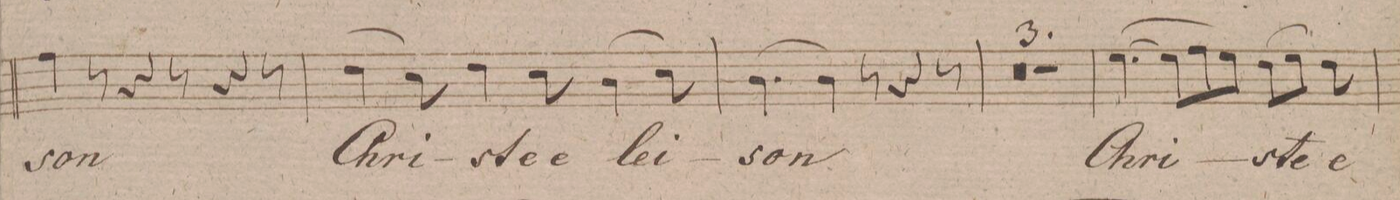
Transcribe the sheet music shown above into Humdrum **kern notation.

**kern	**dynam	**text
*I"Tenore.	*	*
*clefC4	*	*
*k[f#]	*	*
*M9/8	*	*
4e\	.	-son
8r	.	.
4r	.	.
8r	.	.
4r	.	.
8r	.	.
=36	=36	=36
(4c\	.	Chri-
8B\)	.	.
4c\	.	-ste
8B\	.	e-
(4A\	.	-lei-
8B\)	.	.
=37	=37	=37
[4.A\	.	-son
4A\]	.	.
8r	.	.
4r	.	.
8r	.	.
=38	=38	=38
8%9r	.	.
=39	=39	=39
8%9r	.	.
=40	=40	=40
8%9r	.	.
=41	=41	=41
([4.d\	.	Chri-
8d\L]	.	.
8e\	.	.
8d\J)	.	.
(8c\L	.	-ste
8d\J)	.	.
8c\	.	e-
=42	=42	=42
*-	*-	*-
